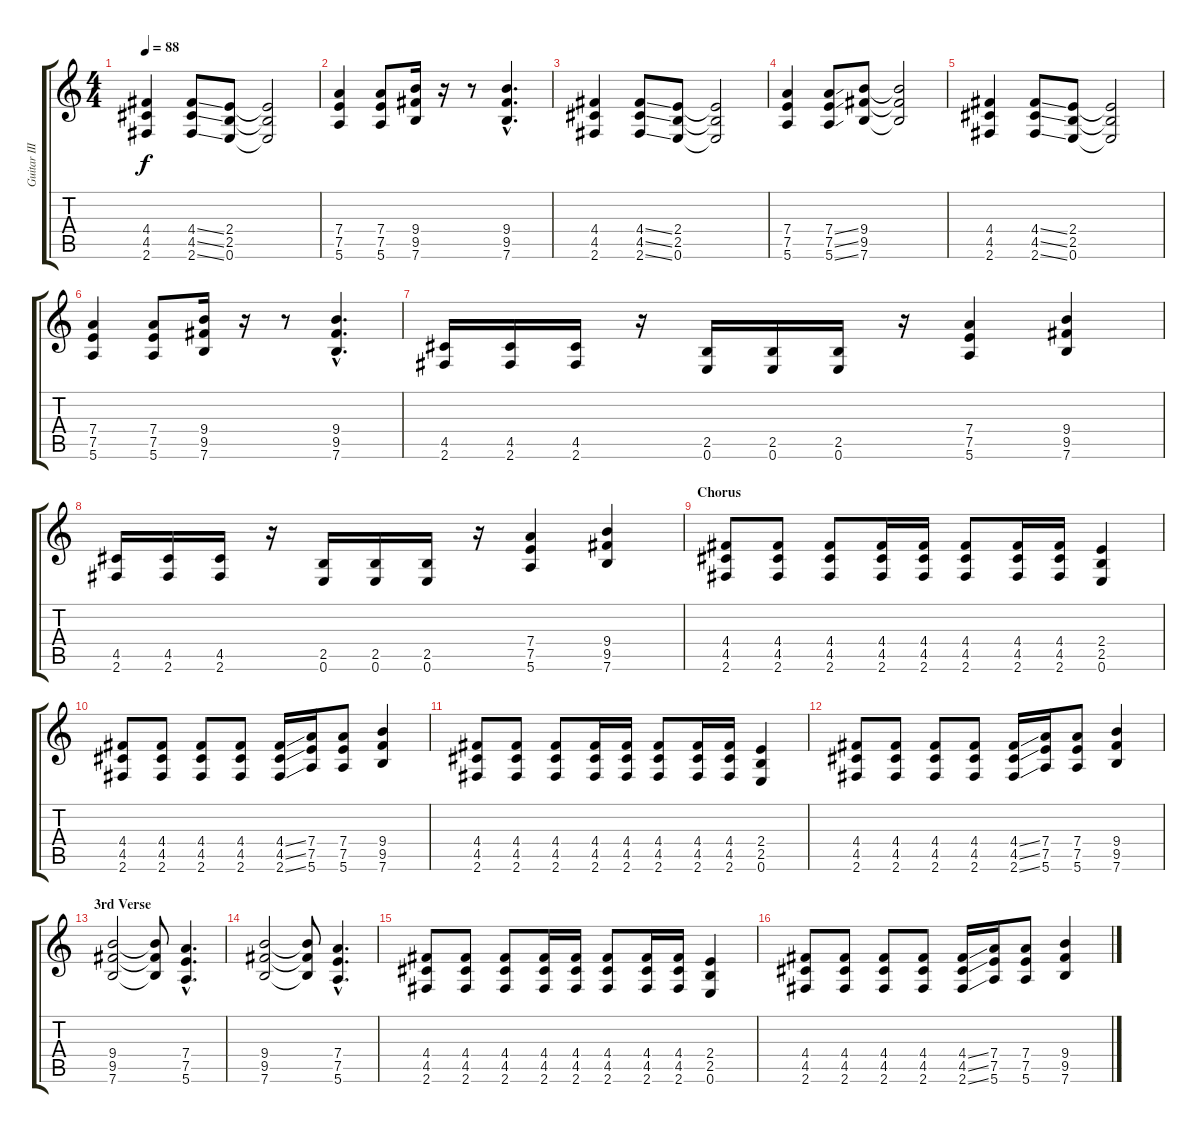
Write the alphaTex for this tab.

\track ("Guitar III" "Guitar III") {instrument distortionguitar}
\staff {score tabs}
\tuning (E4 B3 G3 D3 A2 E2) {hide}
\ts (4 4)
\tempo 88
\clef g2
\ks c
(4.4 4.5 2.6).4{dy f} (4.4{ss} 4.5{ss} 2.6{ss}).8 (2.4 2.5 0.6).8 (2.4{t} 2.5{t} 0.6{t}).2 |
(7.4 7.5 5.6).4 (7.4 7.5 5.6).8 (9.4 9.5 7.6).16 r.16 r.8 (9.4{hac} 9.5{hac} 7.6{hac}).4{d} |
(4.4 4.5 2.6).4 (4.4{ss} 4.5{ss} 2.6{ss}).8 (2.4 2.5 0.6).8 (2.4{t} 2.5{t} 0.6{t}).2 |
(7.4 7.5 5.6).4 (7.4{ss} 7.5{ss} 5.6{ss}).8 (9.4 9.5 7.6).8 (9.4{t} 9.5{t} 7.6{t}).2 |
(4.4 4.5 2.6).4 (4.4{ss} 4.5{ss} 2.6{ss}).8 (2.4 2.5 0.6).8 (2.4{t} 2.5{t} 0.6{t}).2 |
(7.4 7.5 5.6).4 (7.4 7.5 5.6).8 (9.4 9.5 7.6).16 r.16 r.8 (9.4{hac} 9.5{hac} 7.6{hac}).4{d} |
(4.5 2.6).16 (4.5 2.6).16 (4.5 2.6).16 r.16 (2.5 0.6).16 (2.5 0.6).16 (2.5 0.6).16 r.16 (7.4 7.5 5.6).4 (9.4 9.5 7.6).4 |
(4.5 2.6).16 (4.5 2.6).16 (4.5 2.6).16 r.16 (2.5 0.6).16 (2.5 0.6).16 (2.5 0.6).16 r.16 (7.4 7.5 5.6).4 (9.4 9.5 7.6).4 |
\section ("" "Chorus")
(4.4 4.5 2.6).8 (4.4 4.5 2.6).8 (4.4 4.5 2.6).8 (4.4 4.5 2.6).16 (4.4 4.5 2.6).16 (4.4 4.5 2.6).8 (4.4 4.5 2.6).16 (4.4 4.5 2.6).16 (2.4 2.5 0.6).4 |
(4.4 4.5 2.6).8 (4.4 4.5 2.6).8 (4.4 4.5 2.6).8 (4.4 4.5 2.6).8 (4.4{ss} 4.5{ss} 2.6{ss}).16 (7.4 7.5 5.6).16 (7.4 7.5 5.6).8 (9.4 9.5 7.6).4 |
(4.4 4.5 2.6).8 (4.4 4.5 2.6).8 (4.4 4.5 2.6).8 (4.4 4.5 2.6).16 (4.4 4.5 2.6).16 (4.4 4.5 2.6).8 (4.4 4.5 2.6).16 (4.4 4.5 2.6).16 (2.4 2.5 0.6).4 |
(4.4 4.5 2.6).8 (4.4 4.5 2.6).8 (4.4 4.5 2.6).8 (4.4 4.5 2.6).8 (4.4{ss} 4.5{ss} 2.6{ss}).16 (7.4 7.5 5.6).16 (7.4 7.5 5.6).8 (9.4 9.5 7.6).4 |
\section ("" "3rd Verse")
(9.4 9.5 7.6).2 (9.4{t} 9.5{t} 7.6{t}).8 (7.4{hac} 7.5{hac} 5.6{hac}).4{d} |
(9.4 9.5 7.6).2 (9.4{t} 9.5{t} 7.6{t}).8 (7.4{hac} 7.5{hac} 5.6{hac}).4{d} |
(4.4 4.5 2.6).8 (4.4 4.5 2.6).8 (4.4 4.5 2.6).8 (4.4 4.5 2.6).16 (4.4 4.5 2.6).16 (4.4 4.5 2.6).8 (4.4 4.5 2.6).16 (4.4 4.5 2.6).16 (2.4 2.5 0.6).4 |
(4.4 4.5 2.6).8 (4.4 4.5 2.6).8 (4.4 4.5 2.6).8 (4.4 4.5 2.6).8 (4.4{ss} 4.5{ss} 2.6{ss}).16 (7.4 7.5 5.6).16 (7.4 7.5 5.6).8 (9.4 9.5 7.6).4
